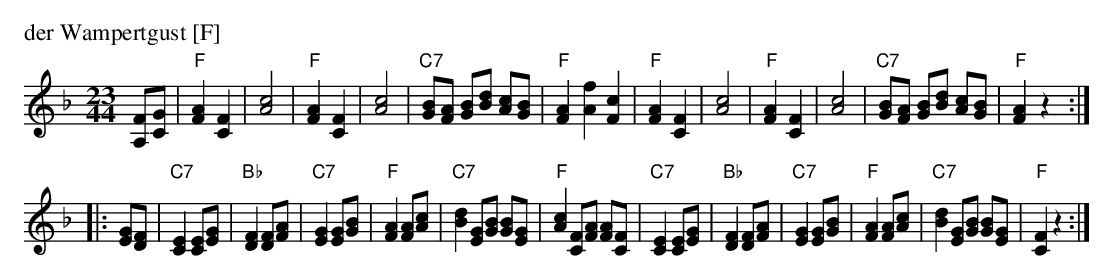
X:1
P: der Wampertgust [F]
M: 23/44
L: 1/8
K: F
      [FA,][GC] \
| "F"[A2F2][F2C2] | [c4A4] \
| "F"[A2F2][F2C2] | [c4A4] \
| "C7"[BG][AF] [BG][dB] [cA][BG] | "F"[A2F2] [f2A2] [c2F2] \
| "F"[A2F2][F2C2] | [c4A4] \
| "F"[A2F2][F2C2] | [c4A4] \
| "C7"[BG][AF] [BG][dB] [cA][BG] | "F"[A2F2] z2 :|
|:    [GE][FD] \
| "C7"[E2C2] [EC][GE] | "Bb"[F2D2] [FD][AF] \
| "C7"[G2E2] [GE][BG] | "F"[A2F2] [AF][cA] \
| "C7"[d2B2] [GE][BG] [BG][GE] \
| "F"[c2A2] [FC][AF] [AF][FC] \
| "C7"[E2C2] [EC][GE] | "Bb"[F2D2] [FD][AF] \
| "C7"[G2E2] [GE][BG] | "F"[A2F2] [AF][cA] \
| "C7"[d2B2] [GE][BG] [BG][GE] \
| "F"[F2C2] z2 :|
